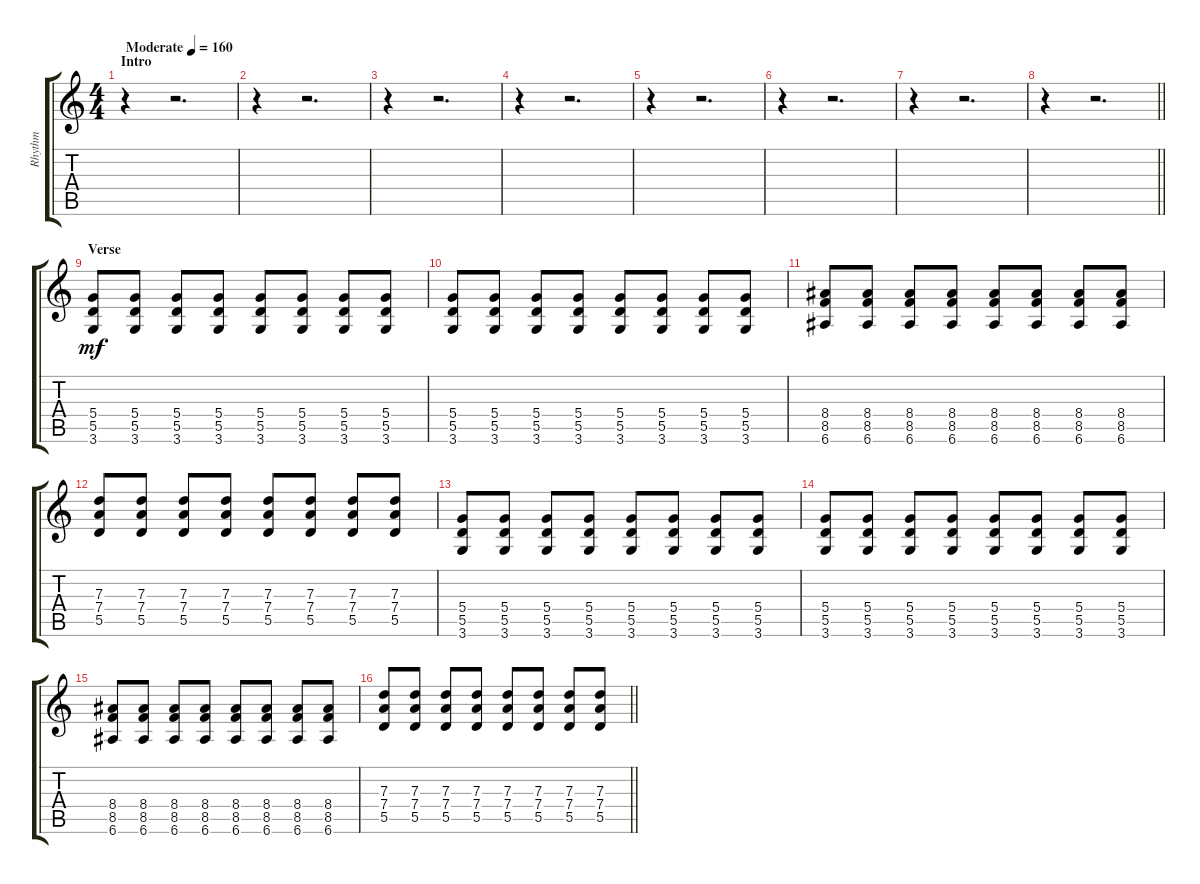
\track ("Rhythm" "Rhythm") {instrument electricguitarclean}
\staff {score tabs}
\tuning (E4 C4 G3 D3 A2 E2) {hide}
\ts (4 4)
\section ("" "Intro")
\tempo (160 "Moderate")
\clef g2
\ks c
r.4{dy mf instrument electricguitarclean} r.2{d} |
r.4 r.2{d} |
r.4 r.2{d} |
r.4 r.2{d} |
r.4 r.2{d} |
r.4 r.2{d} |
r.4 r.2{d} |
\barLineRight lightlight
r.4 r.2{d} |
\section ("" "Verse")
(5.4 5.5 3.6).8 (5.4 5.5 3.6).8 (5.4 5.5 3.6).8 (5.4 5.5 3.6).8 (5.4 5.5 3.6).8 (5.4 5.5 3.6).8 (5.4 5.5 3.6).8 (5.4 5.5 3.6).8 |
(5.4 5.5 3.6).8 (5.4 5.5 3.6).8 (5.4 5.5 3.6).8 (5.4 5.5 3.6).8 (5.4 5.5 3.6).8 (5.4 5.5 3.6).8 (5.4 5.5 3.6).8 (5.4 5.5 3.6).8 |
(8.4 8.5 6.6).8 (8.4 8.5 6.6).8 (8.4 8.5 6.6).8 (8.4 8.5 6.6).8 (8.4 8.5 6.6).8 (8.4 8.5 6.6).8 (8.4 8.5 6.6).8 (8.4 8.5 6.6).8 |
(7.3 7.4 5.5).8 (7.3 7.4 5.5).8 (7.3 7.4 5.5).8 (7.3 7.4 5.5).8 (7.3 7.4 5.5).8 (7.3 7.4 5.5).8 (7.3 7.4 5.5).8 (7.3 7.4 5.5).8 |
(5.4 5.5 3.6).8 (5.4 5.5 3.6).8 (5.4 5.5 3.6).8 (5.4 5.5 3.6).8 (5.4 5.5 3.6).8 (5.4 5.5 3.6).8 (5.4 5.5 3.6).8 (5.4 5.5 3.6).8 |
(5.4 5.5 3.6).8 (5.4 5.5 3.6).8 (5.4 5.5 3.6).8 (5.4 5.5 3.6).8 (5.4 5.5 3.6).8 (5.4 5.5 3.6).8 (5.4 5.5 3.6).8 (5.4 5.5 3.6).8 |
(8.4 8.5 6.6).8 (8.4 8.5 6.6).8 (8.4 8.5 6.6).8 (8.4 8.5 6.6).8 (8.4 8.5 6.6).8 (8.4 8.5 6.6).8 (8.4 8.5 6.6).8 (8.4 8.5 6.6).8 |
\barLineRight lightlight
(7.3 7.4 5.5).8 (7.3 7.4 5.5).8 (7.3 7.4 5.5).8 (7.3 7.4 5.5).8 (7.3 7.4 5.5).8 (7.3 7.4 5.5).8 (7.3 7.4 5.5).8 (7.3 7.4 5.5).8
